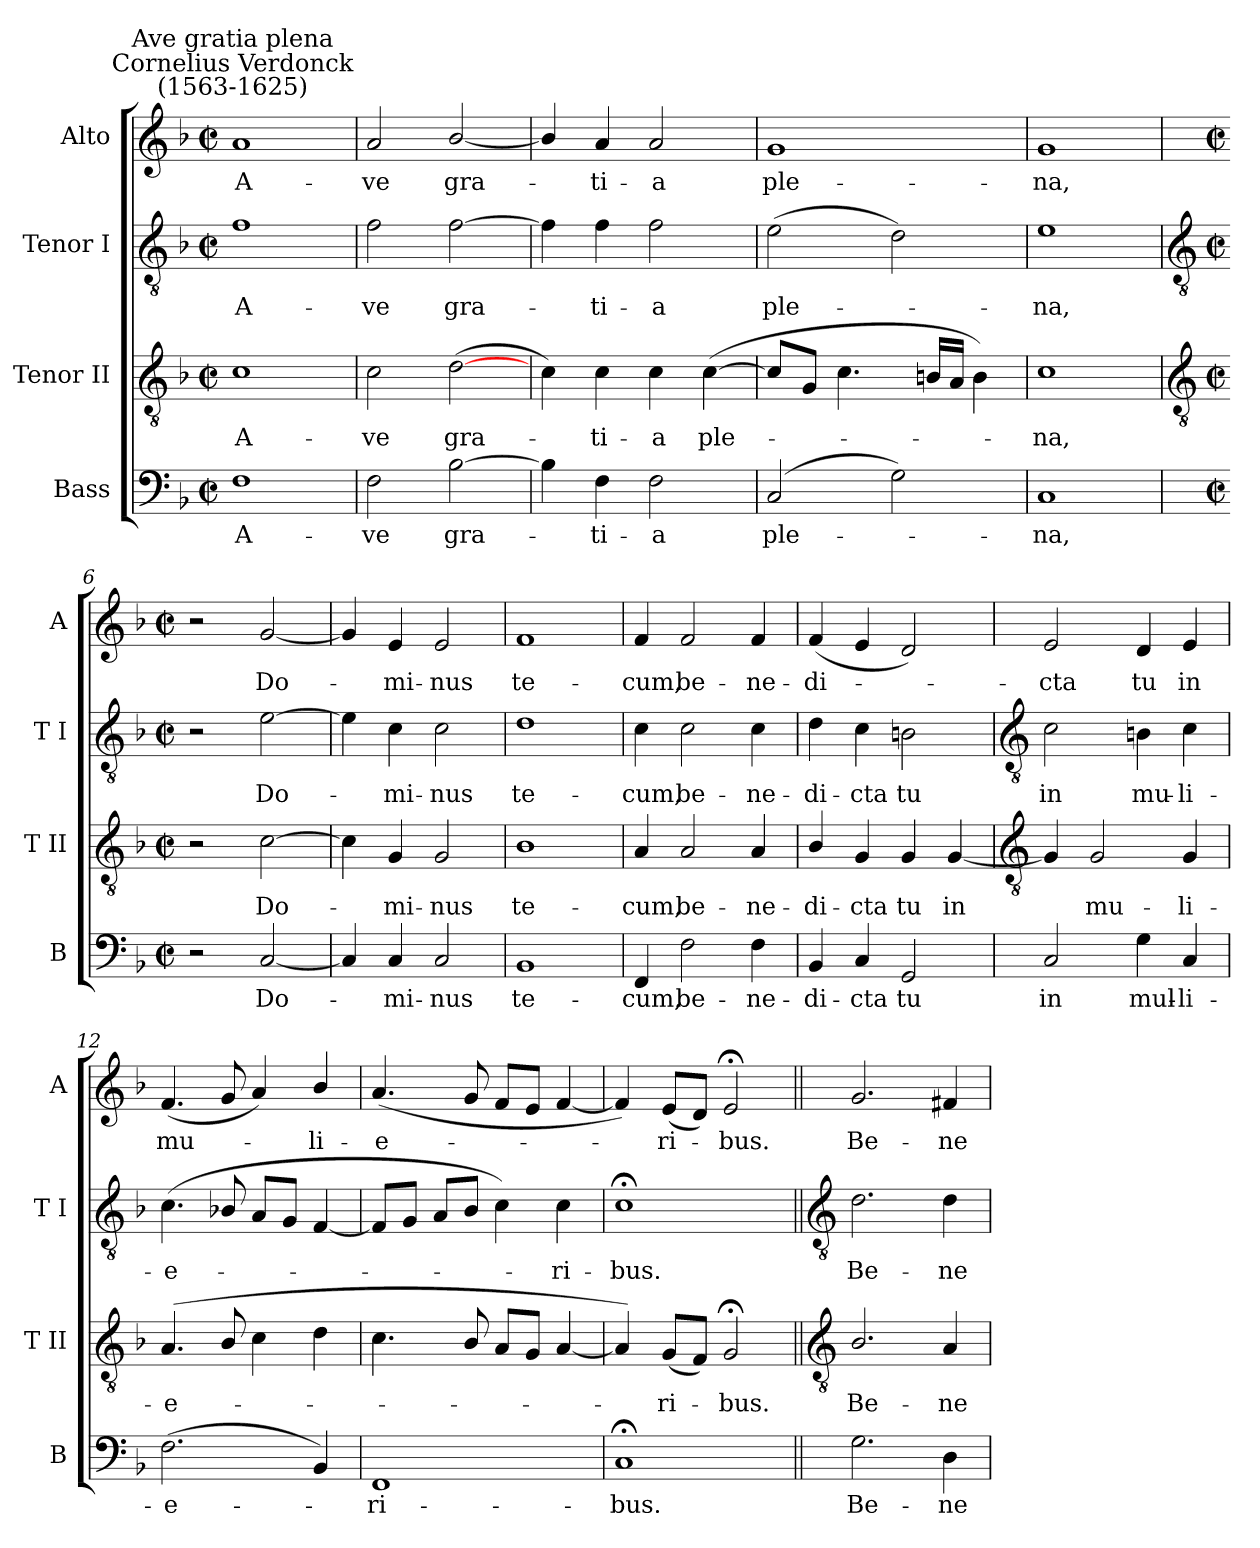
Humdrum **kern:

**kern	**text	**kern	**text	**kern	**text	**kern	**text
*part4	*part4	*part3	*part3	*part2	*part2	*part1	*part1
*staff4	*staff4	*staff3	*staff3	*staff2	*staff2	*staff1	*staff1
*I"Bass	*	*I"Tenor II	*	*I"Tenor I	*	*I"Alto	*
*I'B	*	*I'T II	*	*I'T I	*	*I'A	*
*clefF4	*	*clefGv2	*	*clefGv2	*	*clefG2	*
*k[b-]	*	*k[b-]	*	*k[b-]	*	*k[b-]	*
*F:	*	*F:	*	*F:	*	*F:	*
*M2/2	*	*M2/2	*	*M2/2	*	*M2/2	*
*met(c|)	*	*met(c|)	*	*met(c|)	*	*met(c|)	*
=1	=1	=1	=1	=1	=1	=1	=1
!	!	!	!	!	!	!LO:TX:a:cj:t=Cornelius Verdonck\n(1563-1625)	!
!	!	!	!	!	!	!LO:TX:a:cj:t=Ave gratia plena	!
!	!LO:LY:b	!	!LO:LY:b	!	!LO:LY:b	!	!LO:LY:b
1F	A-	1c	A-	1f	A-	1a	A-
=2	=2	=2	=2	=2	=2	=2	=2
!	!LO:LY:b	!	!LO:LY:b	!	!LO:LY:b	!	!LO:LY:b
2F	-ve	2c	-ve	2f	-ve	2a	-ve
!	!LO:LY:b	!	!LO:LY:b	!	!LO:LY:b	!	!LO:LY:b
[2B-	gra-	(>[2d	gra-	[2f	gra-	[2b-/	gra-
=3	=3	=3	=3	=3	=3	=3	=3
4B-]	.	4c)	.	4f]	.	4b-/]	.
!	!LO:LY:b	!	!LO:LY:b	!	!LO:LY:b	!	!LO:LY:b
4F	ti-	4c	ti-	4f	-ti-	4a	ti-
!	!LO:LY:b	!	!LO:LY:b	!	!LO:LY:b	!	!LO:LY:b
2F	-a	4c	-a	2f	-a	2a	-a
!	!	!	!LO:LY:b	!	!	!	!
.	.	(<[4c	ple-	.	.	.	.
=4	=4	=4	=4	=4	=4	=4	=4
!	!LO:LY:b	!	!	!	!LO:LY:b	!	!LO:LY:b
(<2C	ple-	8cL]	.	(>2e	ple-	1g	ple-
.	.	8GJ	.	.	.	.	.
.	.	4.c	.	.	.	.	.
2G)	.	.	.	2d)	.	.	.
.	.	16BnLL	.	.	.	.	.
.	.	16AJJ	.	.	.	.	.
.	.	4B)	.	.	.	.	.
=5	=5	=5	=5	=5	=5	=5	=5
!	!LO:LY:b	!	!LO:LY:b	!	!LO:LY:b	!	!LO:LY:b
1C	na,	1c	na,	1e	na,	1g	-na,
!!LO:LB:g=z
=6	=6	=6	=6	=6	=6	=6	=6
*	*	*clefGv2	*	*clefGv2	*	*	*
*M2/2	*	*M2/2	*	*M2/2	*	*M2/2	*
*met(c|)	*	*met(c|)	*	*met(c|)	*	*met(c|)	*
2r	.	2r	.	2r	.	2r	.
!	!LO:LY:b	!	!LO:LY:b	!	!LO:LY:b	!	!LO:LY:b
[2C	Do-	[2c	Do-	[2e	Do-	[2g	Do-
=7	=7	=7	=7	=7	=7	=7	=7
4C]	.	4c]	.	4e]	.	4g]	.
!	!LO:LY:b	!	!LO:LY:b	!	!LO:LY:b	!	!LO:LY:b
4C	mi-	4G	mi-	4c	mi-	4e	mi-
!	!LO:LY:b	!	!LO:LY:b	!	!LO:LY:b	!	!LO:LY:b
2C	-nus	2G	-nus	2c	-nus	2e	-nus
=8	=8	=8	=8	=8	=8	=8	=8
!	!LO:LY:b	!	!LO:LY:b	!	!LO:LY:b	!	!LO:LY:b
1BB-	te-	1B-	te-	1d	te-	1f	te-
=9	=9	=9	=9	=9	=9	=9	=9
!	!LO:LY:b	!	!LO:LY:b	!	!LO:LY:b	!	!LO:LY:b
4FF	-cum,	4A	-cum,	4c	-cum,	4f	-cum,
!	!LO:LY:b	!	!LO:LY:b	!	!LO:LY:b	!	!LO:LY:b
2F	be-	2A	be-	2c	be-	2f	be-
!	!LO:LY:b	!	!LO:LY:b	!	!LO:LY:b	!	!LO:LY:b
4F	-ne-	4A	-ne-	4c	-ne-	4f	-ne-
=10	=10	=10	=10	=10	=10	=10	=10
!	!LO:LY:b	!	!LO:LY:b	!	!LO:LY:b	!	!LO:LY:b
4BB-	-di-	4B-/	-di-	4d	-di-	(<4f	-di-
!	!LO:LY:b	!	!LO:LY:b	!	!LO:LY:b	!	!
4C	-cta	4G	-cta	4c	-cta	4e	.
!	!LO:LY:b	!	!LO:LY:b	!	!LO:LY:b	!	!
2GG	tu	4G	tu	2Bn	tu	2d)	.
!	!	!	!LO:LY:b	!	!	!	!
.	.	[4G	in	.	.	.	.
!!LO:LB:g=z
=11	=11	=11	=11	=11	=11	=11	=11
*	*	*clefGv2	*	*clefGv2	*	*	*
!	!LO:LY:b	!	!	!	!LO:LY:b	!	!LO:LY:b
2C	in	4G]	.	2c	in	2e	cta
!	!	!	!LO:LY:b	!	!	!	!
.	.	2G	mu-	.	.	.	.
!	!LO:LY:b	!	!	!	!LO:LY:b	!	!LO:LY:b
4G	mul-	.	.	4Bn	mu-	4d	tu
!	!LO:LY:b	!	!LO:LY:b	!	!LO:LY:b	!	!LO:LY:b
4C	-li-	4G	-li-	4c	-li-	4e	in
=12	=12	=12	=12	=12	=12	=12	=12
!	!LO:LY:b	!	!LO:LY:b	!	!LO:LY:b	!	!LO:LY:b
(<2.F	-e-	(<4.A	-e-	(<4.c	-e-	(<4.f	mu-
.	.	8B-/	.	8B-X/	.	8g	.
.	.	4c	.	8AL	.	4a)	.
.	.	.	.	8GJ	.	.	.
!	!	!	!	!	!	!	!LO:LY:b
4BB-)	.	4d	.	[4F	.	4b-/	li-
=13	=13	=13	=13	=13	=13	=13	=13
!	!LO:LY:b	!	!	!	!	!	!LO:LY:b
1FF	ri-	4.c	.	8FL]	.	(<4.a	-e-
.	.	.	.	8GJ	.	.	.
.	.	.	.	8AL	.	.	.
.	.	8B-/	.	8B-J	.	8g	.
.	.	8AL	.	4c)	.	8fL	.
.	.	8GJ	.	.	.	8eJ	.
!	!	!	!	!	!LO:LY:b	!	!
.	.	[4A	.	4c	ri-	[4f	.
=14	=14	=14	=14	=14	=14	=14	=14
!	!LO:LY:b	!	!	!	!LO:LY:b	!	!
1C;<	-bus.	4A])	.	1c;<	-bus.	4f])	.
!	!	!	!LO:LY:b	!	!	!	!LO:LY:b
.	.	(<8GL	ri-	.	.	(<8eL	ri-
.	.	8FJ)	.	.	.	8dJ)	.
!	!	!	!LO:LY:b	!	!	!	!LO:LY:b
.	.	2G;<	bus.	.	.	2e;<	bus.
!!LO:LB:g=z
=15||	=15||	=15||	=15||	=15||	=15||	=15||	=15||
*	*	*clefGv2	*	*clefGv2	*	*	*
!	!LO:LY:b	!	!LO:LY:b	!	!LO:LY:b	!	!LO:LY:b
2.G	Be-	2.B-/	Be-	2.d	Be-	2.g	Be-
!	!LO:LY:b	!	!LO:LY:b	!	!LO:LY:b	!	!LO:LY:b
4D	-ne-	4A	-ne-	4d	-ne-	4f#X	-ne-
=	=	=	=	=	=	=	=
*-	*-	*-	*-	*-	*-	*-	*-
